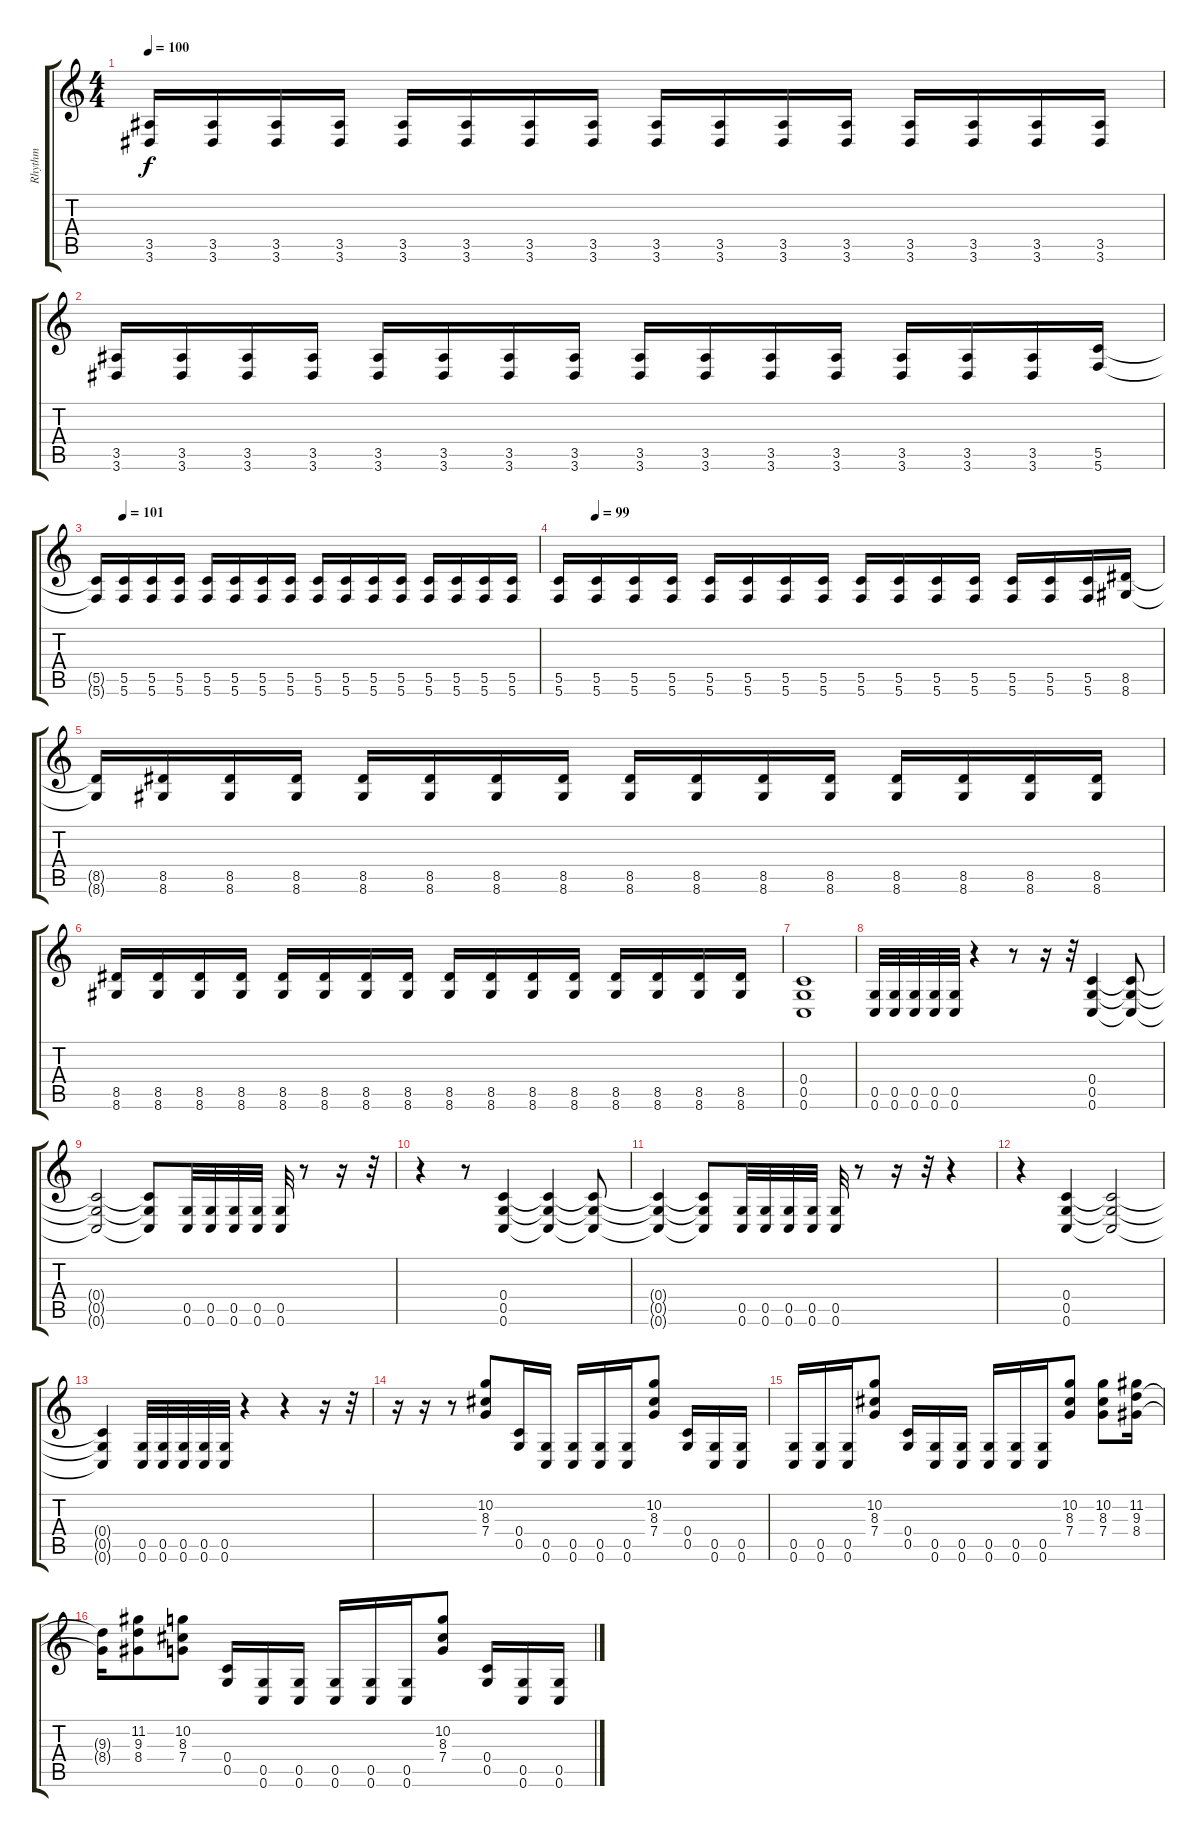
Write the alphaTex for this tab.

\track ("Rhythm" "Rhythm") {instrument distortionguitar}
\staff {score tabs}
\tuning (D4 A3 F3 C3 G2 C2) {hide}
\ts (4 4)
\tempo 100
\clef g2
\ks c
(3.5{t} 3.6{t}).16{dy f} (3.5 3.6).16 (3.5 3.6).16 (3.5 3.6).16 (3.5 3.6).16 (3.5 3.6).16 (3.5 3.6).16 (3.5 3.6).16 (3.5 3.6).16 (3.5 3.6).16 (3.5 3.6).16 (3.5 3.6).16 (3.5 3.6).16 (3.5 3.6).16 (3.5 3.6).16 (3.5 3.6).16 |
(3.5 3.6).16 (3.5 3.6).16 (3.5 3.6).16 (3.5 3.6).16 (3.5 3.6).16 (3.5 3.6).16 (3.5 3.6).16 (3.5 3.6).16 (3.5 3.6).16 (3.5 3.6).16 (3.5 3.6).16 (3.5 3.6).16 (3.5 3.6).16 (3.5 3.6).16 (3.5 3.6).16 (5.5 5.6).16 |
\tempo (101 0.0625)
(5.5{t} 5.6{t}).16 (5.5 5.6).16 (5.5 5.6).16 (5.5 5.6).16 (5.5 5.6).16 (5.5 5.6).16 (5.5 5.6).16 (5.5 5.6).16 (5.5 5.6).16 (5.5 5.6).16 (5.5 5.6).16 (5.5 5.6).16 (5.5 5.6).16 (5.5 5.6).16 (5.5 5.6).16 (5.5 5.6).16 |
\tempo (99 0.0625)
(5.5 5.6).16 (5.5 5.6).16 (5.5 5.6).16 (5.5 5.6).16 (5.5 5.6).16 (5.5 5.6).16 (5.5 5.6).16 (5.5 5.6).16 (5.5 5.6).16 (5.5 5.6).16 (5.5 5.6).16 (5.5 5.6).16 (5.5 5.6).16 (5.5 5.6).16 (5.5 5.6).16 (8.5 8.6).16 |
(8.5{t} 8.6{t}).16 (8.5 8.6).16 (8.5 8.6).16 (8.5 8.6).16 (8.5 8.6).16 (8.5 8.6).16 (8.5 8.6).16 (8.5 8.6).16 (8.5 8.6).16 (8.5 8.6).16 (8.5 8.6).16 (8.5 8.6).16 (8.5 8.6).16 (8.5 8.6).16 (8.5 8.6).16 (8.5 8.6).16 |
(8.5 8.6).16 (8.5 8.6).16 (8.5 8.6).16 (8.5 8.6).16 (8.5 8.6).16 (8.5 8.6).16 (8.5 8.6).16 (8.5 8.6).16 (8.5 8.6).16 (8.5 8.6).16 (8.5 8.6).16 (8.5 8.6).16 (8.5 8.6).16 (8.5 8.6).16 (8.5 8.6).16 (8.5 8.6).16 |
(0.4 0.5 0.6).1{volume 16} |
(0.5 0.6).32 (0.5 0.6).32 (0.5 0.6).32 (0.5 0.6).32 (0.5 0.6).32 r.4 r.8 r.16 r.32 (0.4 0.5 0.6).4 (0.4{t} 0.5{t} 0.6{t}).8 |
(0.4{t} 0.5{t} 0.6{t}).2 (0.4{t} 0.5{t} 0.6{t}).8 (0.5 0.6).32 (0.5 0.6).32 (0.5 0.6).32 (0.5 0.6).32 (0.5 0.6).32 r.8 r.16 r.32 |
r.4 r.8 (0.4 0.5 0.6).4 (0.4{t} 0.5{t} 0.6{t}).4 (0.4{t} 0.5{t} 0.6{t}).8 |
(0.4{t} 0.5{t} 0.6{t}).4 (0.4{t} 0.5{t} 0.6{t}).8 (0.5 0.6).32 (0.5 0.6).32 (0.5 0.6).32 (0.5 0.6).32 (0.5 0.6).32 r.8 r.16 r.32 r.4 |
r.4 (0.4 0.5 0.6).4 (0.4{t} 0.5{t} 0.6{t}).2 |
(0.4{t} 0.5{t} 0.6{t}).4 (0.5 0.6).32 (0.5 0.6).32 (0.5 0.6).32 (0.5 0.6).32 (0.5 0.6).32 r.4 r.4 r.16 r.32 |
r.16 r.16 r.8 (10.2 8.3 7.4).8 (0.4 0.5).16 (0.5 0.6).16 (0.5 0.6).16 (0.5 0.6).16 (0.5 0.6).16 (10.2 8.3 7.4).8 (0.4 0.5).16 (0.5 0.6).16 (0.5 0.6).16 |
(0.5 0.6).16 (0.5 0.6).16 (0.5 0.6).16 (10.2 8.3 7.4).8 (0.4 0.5).16 (0.5 0.6).16 (0.5 0.6).16 (0.5 0.6).16 (0.5 0.6).16 (0.5 0.6).16 (10.2 8.3 7.4).8 (10.2 8.3 7.4).8 (11.2 9.3 8.4).16 |
(9.3{t} 8.4{t}).16 (11.2 9.3 8.4).8 (10.2 8.3 7.4).8 (0.4 0.5).16 (0.5 0.6).16 (0.5 0.6).16 (0.5 0.6).16 (0.5 0.6).16 (0.5 0.6).16 (10.2 8.3 7.4).8 (0.4 0.5).16 (0.5 0.6).16 (0.5 0.6).16
